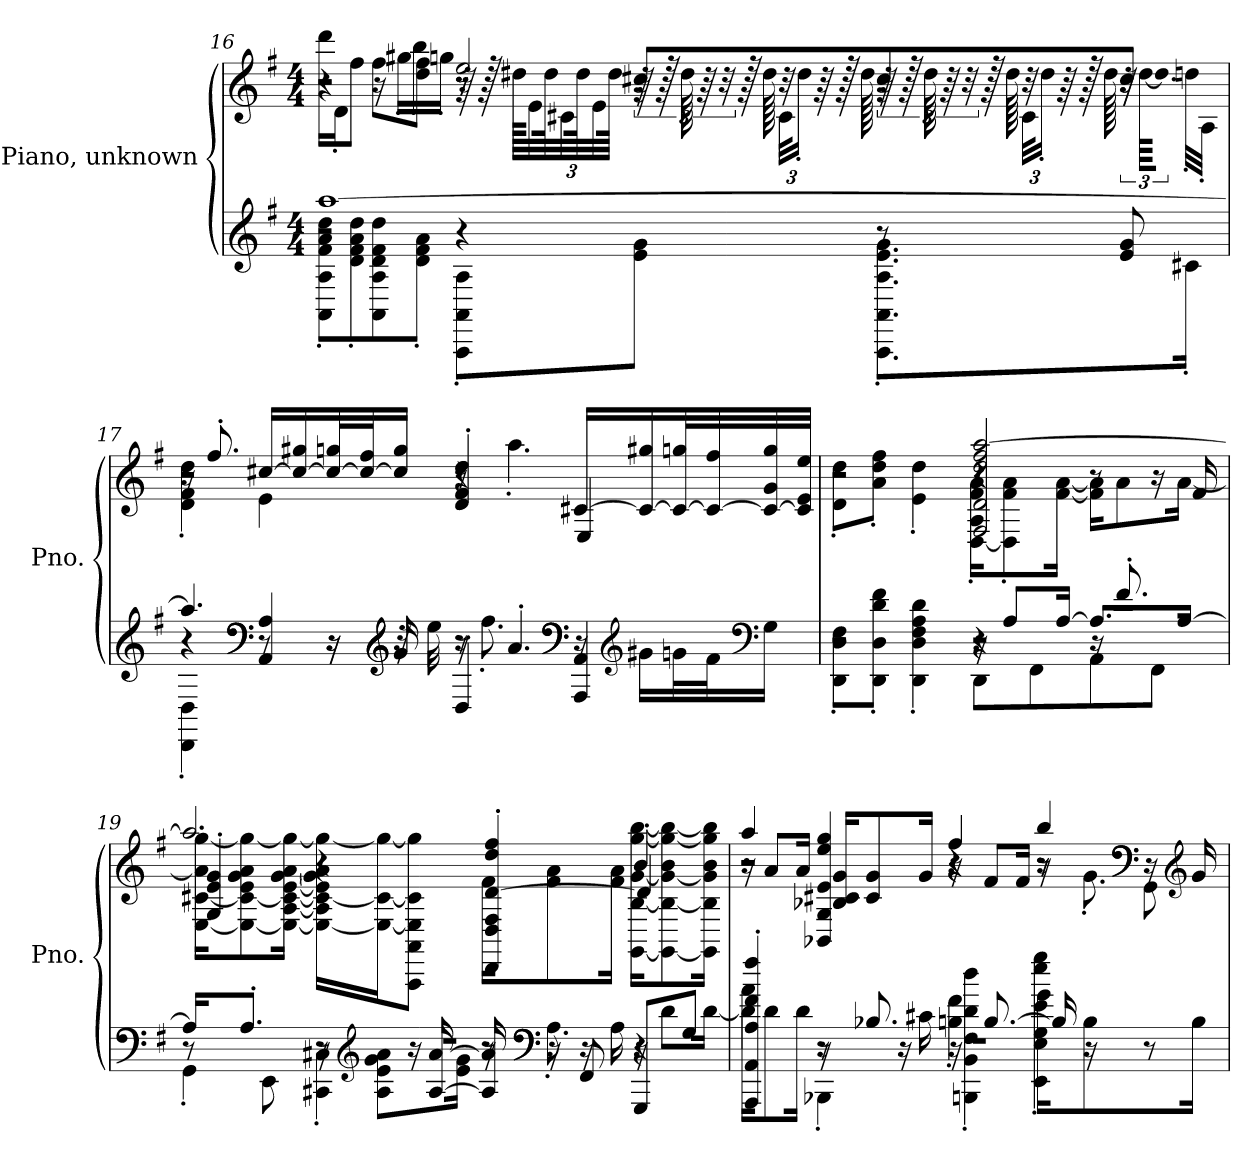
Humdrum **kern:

**kern	**kern
*part1	*part1
*staff2	*staff1
*I"Piano, unknown	*
*I'Pno.	*
!!LO:LB:g=z
*clefG2	*clefG2
*k[f#]	*k[f#]
*M4/4	*M4/4
=16	=16
*^	*^
*	*^	*	*^
*	*	*	*	*	*^
[1aa	8AA\' 8A\' 8f#\' 8a\' 8dd\'L	2r	2r	4r	2r	16ddd\LL
.	.	.	.	.	.	16d'\J
.	8d\' 8f#\' 8a\' 8dd\'	.	.	.	.	8ff#\J
.	8AA\ 8A\ 8d\ 8f#\ 8dd\	.	.	8ff#\L	.	16r
.	.	.	.	.	.	16gg#X'\LL
.	8d\' 8f#\' 8a\'J	.	.	8dd\ 8ff#\J	.	16bb'\
.	.	.	.	.	.	16ggn'\JJ
.	8AAA\' 8AA\' 8A\'L	4r	2ee/	8r	8r	64r
.	.	.	.	.	.	128r
.	.	.	.	.	.	128dd#X\KKLLL
*	*	*	*	*	*	*Xbrackettup
.	.	.	.	.	.	48e\
.	.	.	.	.	.	96dd#\K
.	.	.	.	.	.	48c#X\
.	.	.	.	.	.	96dd#\K
.	.	.	.	.	.	48e\
.	.	.	.	.	.	96dd#\JJJk
*	*	*	*	*	*	*brackettup
.	8e\ 8g\J	.	.	64r	8cc#X/L	24r
.	.	.	.	128r	.	.
.	.	.	.	128dd#\	.	.
.	.	.	.	64r	.	.
.	.	.	.	.	.	48r
.	.	.	.	128r	.	.
.	.	.	.	128dd#\	.	.
.	.	.	.	32r	.	48c#\KLL
.	.	.	.	.	.	24dd#'\JJ
.	.	.	.	64r	.	.
.	.	.	.	128r	.	.
.	.	.	.	128dd#\	.	.
.	8.AAA\' 8.AA\' 8.A\' 8.e\' 8.g\'L	8r	.	64r	8cc#/	24r
.	.	.	.	128r	.	.
.	.	.	.	128dd#\	.	.
.	.	.	.	64r	.	.
.	.	.	.	.	.	48r
.	.	.	.	128r	.	.
.	.	.	.	128dd#\	.	.
.	.	.	.	32r	.	48c#\KLL
.	.	.	.	.	.	24dd#'\JJ
.	.	.	.	64r	.	.
.	.	.	.	128r	.	.
.	.	.	.	128dd#\	.	.
.	.	8e/ 8g/	.	16r	8cc#/J	48r
.	.	.	.	.	.	[96dd#\KKLL
.	.	.	.	.	.	16.dd#\JJ]
.	16c#X'\Jk	.	.	32ddn'\LLL	.	.
.	.	.	.	32A'\JJJ	.	.
*	*	*	*	*	*v	*v
!!LO:LB:g=z
=17	=17	=17	=17	=17	=17
4.aa/]	4DD\' 4D\'	4r	16r	4d\' 4f#\' 4dd\'	2r
.	.	.	8.ff#'/	.	.
*clefF4	*	*	*	*	*
.	8r	4AA/ 4A/	[16cc#X/LL	4e\	.
.	.	.	16cc#/_ 16gg#X/	.	.
16r	16r	.	32cc#/_ 32ggn/L	.	.
.	.	.	32cc#/_ 32ff#/J	.	.
*clefG2	*	*	*	*	*
16g/	32r	.	16cc#/] 16gg/JJ	.	.
.	32ee\	.	.	.	.
8r	16r	4D'/	4d/' 4f#/' 4dd/'	8r	4r
.	8.ff#'\	.	.	.	.
4.a'/	.	.	.	4.aa'\	.
*clefF4	*	*	*	*	*
.	16r	4AAA/ 4AA/	[16c#X/LL	.	4E/
*clefG2	*	*	*	*	*
.	16g#X\LL	.	16c#/_ 16gg#X/	.	.
.	32gn\L	.	32c#/_ 32ggn/L	.	.
.	32f#\J	.	32c#/_ 32ff#/	.	.
*clefF4	*	*	*	*	*
.	16G\JJ	.	32c#/_ 32g/ 32gg/	.	.
.	.	.	32c#/] 32e/ 32ee/JJJ	.	.
!!LO:LB:g=z	!!	!!
=18	=18	=18	=18	=18	=18
*	*	*^	*	*	*
2r	8DD\' 8D\' 8F#\'L	2r	2r	2r	8d\' 8dd\'L	2r
.	8DD\' 8D\' 8d\' 8f#\'J	.	.	.	8a\' 8dd\' 8ff#\'J	.
.	4DD\' 4D\' 4F#\' 4A\' 4d\'	.	.	.	4e\' 4dd\'	.
4r	2r	16r	8DD\L	2F#/ 2d/ 2dd/ 2ff#/ [2aa/	[16D\' 16A\' 16f#\' 16a\'KL	4r
.	.	8A/L	.	.	8D\]' 8f#\' 8a\'	.
.	.	.	8FF#\	.	.	.
.	.	[16A/Jk	.	.	[16f#\ [16a\Jk	.
16r	.	8.A/L]	8AA\	.	16f#\] 16a\]KL	8r
8.f#'/	.	.	.	.	8a\	.
.	.	.	8FF#\J	.	.	16r
.	.	[16A/Jk	.	.	[16a\Jk	16f#/
!!LO:LB:g=z	!!	!!
=19	=19	=19	=19	=19	=19	=19
1r	8r	16A/KL]	4GG'\	2.aa/]	[16E\ [16c#X\ 16a\] [16gg\KL	4G/' 4e/' 4g/'
.	.	8.A'/J	.	.	8E\_ 8c#\_ 8e\ 8g\ 8a\ 8gg\_	.
.	8EE\	.	.	.	.	.
.	.	.	.	.	16E\_ [16A\ 16c#\_ [16e\ [16g\ [16a\ 16gg\_Jk	.
.	16r	8r	4CC#X\' 4C#X\'	.	16E\_ 16A\] 16c#\_ 16e\] 16g\] 16a\] 16gg\_LL	4r
*clefG2	*	*	*	*	*	*
.	8A\ 8e\ 8g\ 8a\L	.	.	.	16E\_ 16c#\_ 16gg\_J	.
.	.	16r	.	.	8AAA\ 8AA\ 8E\] 8c#\] 8gg\]J	.
.	16e\ 16g\Jk	[16A/ [16a/	.	.	.	.
.	8r	16A/] 16a/]	16r	.	16f#\KL	4DD/' 4D/' 4F#/' [4d/' 4dd/' 4ff#/'
*clefF4	*	*	*	*	*	*
.	.	16r	8.A'\	.	8f#\ 8a\	.
.	16r	8FF#/	.	.	.	.
.	16A\	.	.	.	16f#\ 16a\Jk	.
.	4r	8GGG/L	16r	4b'/	[16GG\ [16B\ [16g\ [16gg\ [16bb\KL	4d/]
.	.	.	8d\L	.	8GG\_ 8B\_ 8g\_ 8b\ 8gg\_ 8bb\_	.
.	.	8G/J	.	.	.	.
.	.	.	[16d\Jk	.	16GG\] 16B\] 16g\] 16b\ 16gg\] 16bb\]Jk	.
!!LO:PB:g=z
=20	=20	=20	=20	=20	=20	=20
*	*	*	*	*	*	*^
1r	16a\KL	4AAA/' 4AA/' 4A/' 4f#/' 4ff#/'	4d\]	4aa/	2r	16r	2r
.	8d\	.	.	.	.	8a/L	.
.	16d\Jk	.	.	.	.	16a/Jk	.
.	8r	16r	4BBB-X'\	4BB-X/ 4G/ 4e/ 4ee/ 4gg/	.	16B-X/ 16c#X/ 16g/KL	.
.	.	8.B-X/	.	.	.	8c#/ 8g/	.
.	16r	.	.	.	.	.	.
.	16c#X\	.	.	.	.	16g/Jk	.
.	4Bn\' 4f#\'	16r	4BBBn\' 4BB\' 4F#\' 4d\' 4dd\'	4ff#/	4r	16r	4r
.	.	[8.B/	.	.	.	8f#/L	.
.	.	.	.	.	.	16f#/Jk	.
.	16g\KL	16B/]	4EE\' 4E\' 4G\' 4e\' 4ee\' 4gg\'	4bb/	16r	8r	8r
.	8B\	16r	.	.	8.g'\	.	.
*	*	*	*	*clefF4	*	*	*
.	.	8r	.	.	.	16r	8GG\
*	*	*	*	*clefG2	*	*	*
.	16B\Jk	.	.	.	.	16g/	.
*v	*v	*v	*v	*	*	*	*
*	*v	*v	*v	*v
=	=
*-	*-
